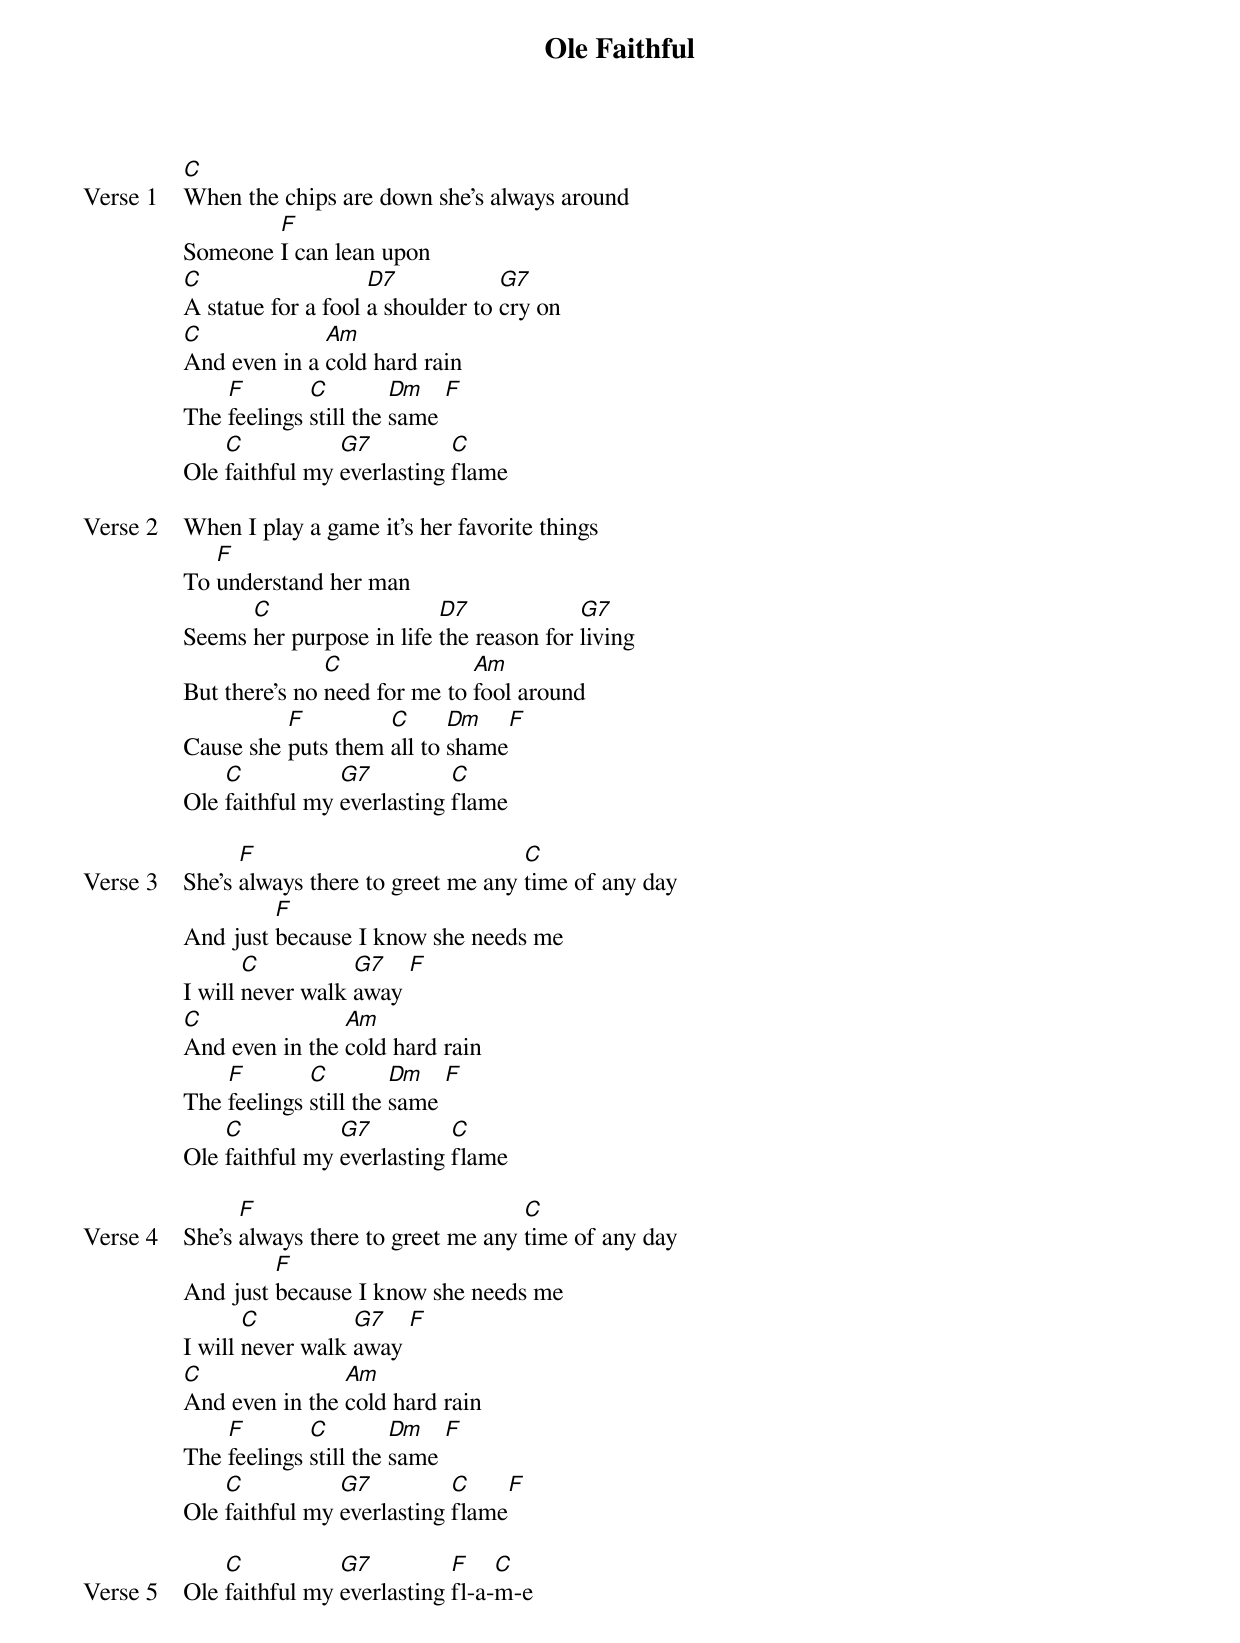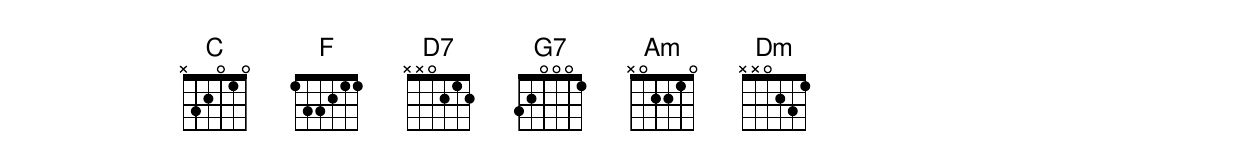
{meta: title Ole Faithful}
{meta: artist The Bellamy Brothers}
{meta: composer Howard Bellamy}
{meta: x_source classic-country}
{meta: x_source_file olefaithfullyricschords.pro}
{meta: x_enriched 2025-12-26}

{start_of_verse: Verse 1}
[C]When the chips are down she's always around
Someone [F]I can lean upon
[C]A statue for a fool [D7]a shoulder to [G7]cry on
[C]And even in a [Am]cold hard rain
The [F]feelings [C]still the [Dm]same [F]
Ole [C]faithful my [G7]everlasting [C]flame
{end_of_verse}

{start_of_verse: Verse 2}
When I play a game it's her favorite things
To [F]understand her man
Seems [C]her purpose in life [D7]the reason for [G7]living
But there's no [C]need for me to [Am]fool around
Cause she [F]puts them [C]all to [Dm]shame[F]
Ole [C]faithful my [G7]everlasting [C]flame
{end_of_verse}

{start_of_verse: Verse 3}
She's [F]always there to greet me any [C]time of any day
And just [F]because I know she needs me
I will [C]never walk [G7]away [F]
[C]And even in the [Am]cold hard rain
The [F]feelings [C]still the [Dm]same [F]
Ole [C]faithful my [G7]everlasting [C]flame
{end_of_verse}

{start_of_verse: Verse 4}
She's [F]always there to greet me any [C]time of any day
And just [F]because I know she needs me
I will [C]never walk [G7]away [F]
[C]And even in the [Am]cold hard rain
The [F]feelings [C]still the [Dm]same [F]
Ole [C]faithful my [G7]everlasting [C]flame[F]
{end_of_verse}

{start_of_verse: Verse 5}
Ole [C]faithful my [G7]everlasting [F]fl-a-[C]m-e
{end_of_verse}
